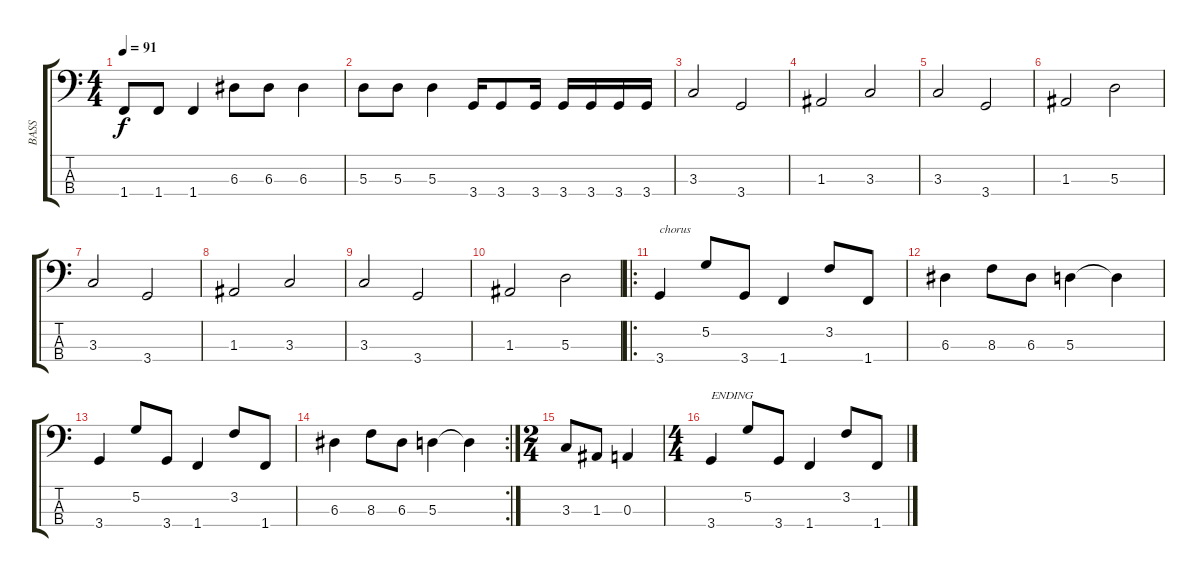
\track ("BASS" "BASS") {instrument electricbasspick}
\staff {score tabs}
\tuning (G2 D2 A1 E1) {hide}
\ts (4 4)
\tempo 91
\clef f4
\ks c
1.4.8{dy f} 1.4.8 1.4.4 6.3.8 6.3.8 6.3.4 |
5.3.8 5.3.8 5.3.4 3.4.16 3.4.8 3.4.16 3.4.16 3.4.16 3.4.16 3.4.16 |
3.3.2 3.4.2 |
1.3.2 3.3.2 |
3.3.2 3.4.2 |
1.3.2 5.3.2 |
3.3.2 3.4.2 |
1.3.2 3.3.2 |
3.3.2 3.4.2 |
1.3.2 5.3.2 |
\ro
3.4.4{txt "chorus "} 5.2.8 3.4.8 1.4.4 3.2.8 1.4.8 |
6.3.4 8.3.8 6.3.8 5.3.4 5.3{t}.4 |
3.4.4 5.2.8 3.4.8 1.4.4 3.2.8 1.4.8 |
\rc 2
6.3.4 8.3.8 6.3.8 5.3.4 5.3{t}.4 |
\ts (2 4)
3.3.8 1.3.8 0.3.4 |
\ts (4 4)
3.4.4{txt "ENDING"} 5.2.8 3.4.8 1.4.4 3.2.8 1.4.8
